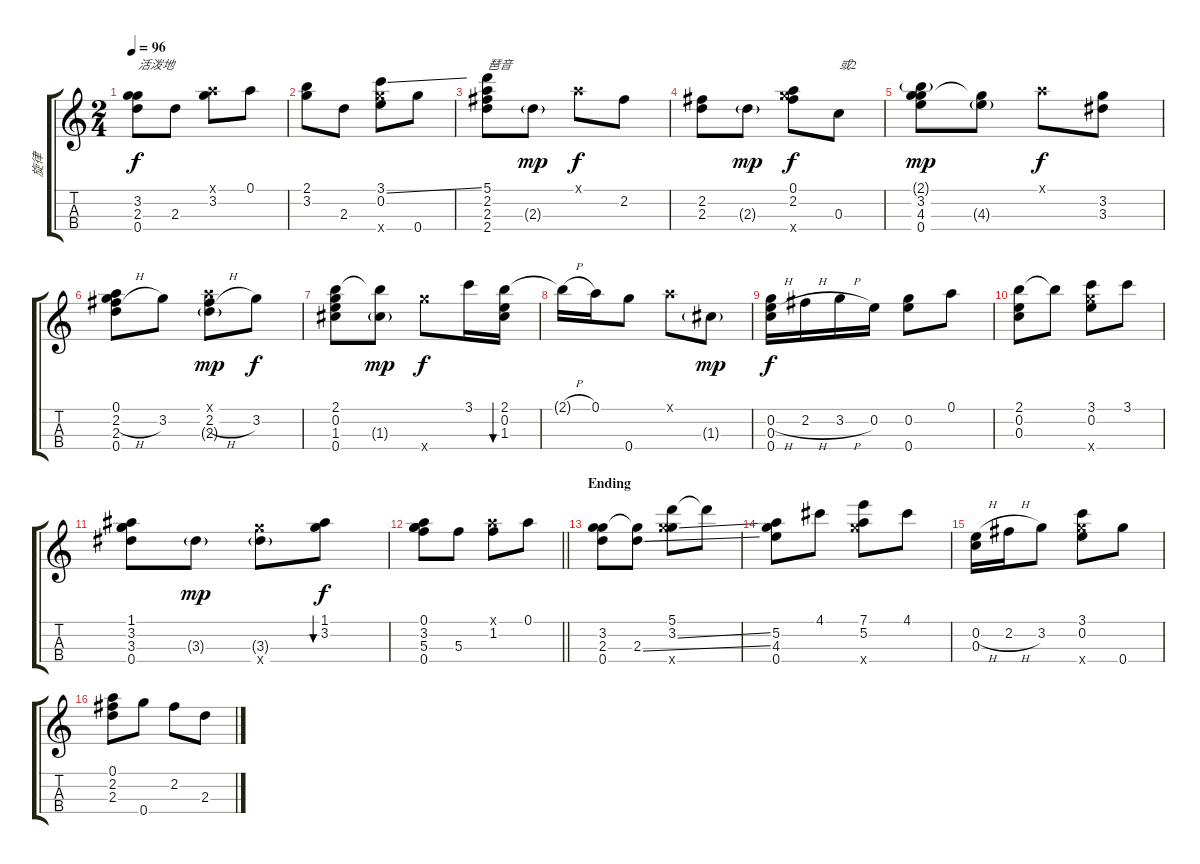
\track ("旋律" "旋律") {instrument acousticguitarnylon}
\staff {score tabs}
\tuning (A4 E4 C4 G4) {hide}
\ts (2 4)
\tempo 96
\clef g2
\ks c
(3.2 2.3 0.4).8{txt "活泼地" dy f} 2.3.8 (0.1{x} 3.2).8 0.1.8 |
(2.1 3.2).8 2.3.8 (3.1{ss} 0.2 0.4{x}).8 0.4.8 |
(5.1 2.2 2.3 2.4).8{txt "琶音"} 2.3{g}.8{dy mp} 0.1{x}.8{dy f} 2.2.8 |
(2.2 2.3).8 2.3{g}.8{dy mp} (0.1 2.2 0.4{x}).8{dy f} 0.3.8{txt "或2"} |
(2.1{g} 3.2 4.3 0.4).8{dy mp} (3.2{t} 4.3{g}).8 0.1{x}.8{dy f} (3.2 3.3).8 |
(0.1 2.2{h} 2.3 0.4).8 3.2.8 (0.1{x} 2.2{h} 2.3{g}).8{dy mp} 3.2.8{dy f} |
(2.1 0.2 1.3 0.4).8 (2.1{t} 1.3{g}).8{dy mp} 0.4{x}.8{dy f} 3.1.16 (2.1 0.2 1.3).16{bu 60} |
2.1{h t}.16 0.1.16 0.4.8 0.1{x}.8 1.3{g}.8{dy mp} |
(0.2{h} 0.3 0.4).16{dy f} 2.2{h}.16 3.2{h}.16 0.2.16 (0.2 0.4).8 0.1.8 |
(2.1 0.2 0.3).8 2.1{t}.8 (3.1 0.2 0.4{x}).8 3.1.8 |
(1.1 3.2 3.3 0.4).8 3.3{g}.8{dy mp} (3.3{g} 0.4{x}).8 (1.1 3.2).8{bu 60 dy f} |
\barLineRight lightlight
(0.1 3.2 5.3 0.4).8 5.3.8 (0.1{x} 1.2).8 0.1.8 |
\section ("" "Ending")
(3.2 2.3 0.4).8 (3.2{t} 2.3{ss}).8 (5.1 3.2{ss} 0.4{x}).8 5.1{t}.8 |
(5.2 4.3 0.4).8 4.1.8 (7.1 5.2 0.4{x}).8 4.1.8 |
(0.2{h} 0.3).16 2.2{h}.16 3.2.8 (3.1 0.2 0.4{x}).8 0.4.8 |
(0.1 2.2 2.3).8 0.4.8 2.2.8 2.3.8
